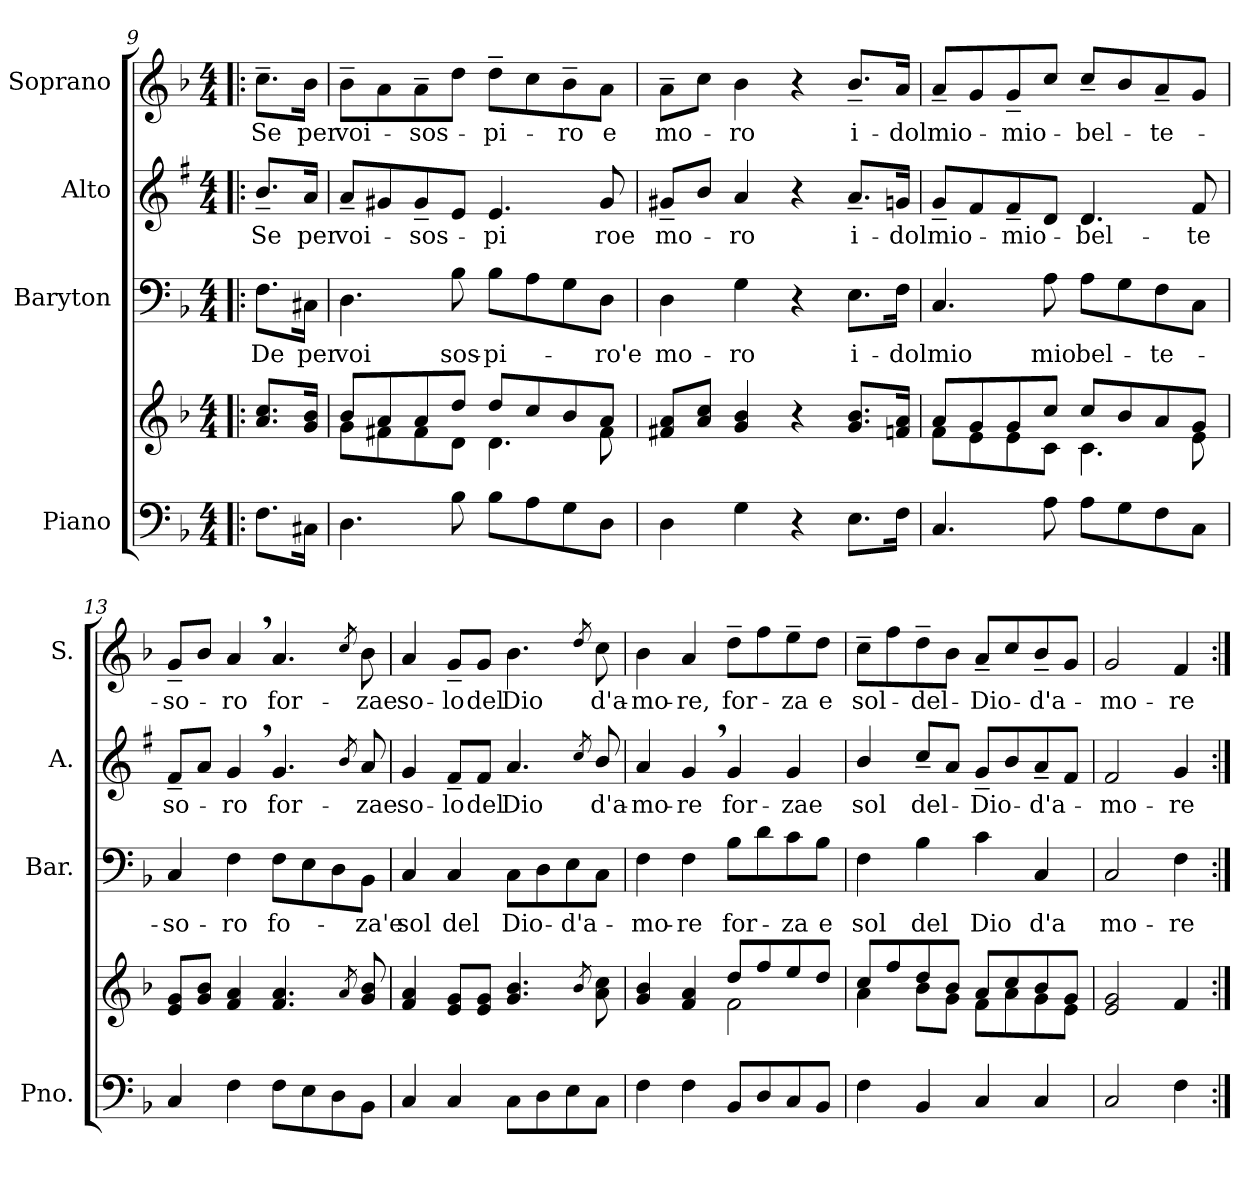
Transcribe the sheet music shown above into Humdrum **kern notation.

**kern	**kern	**kern	**text	**kern	**text	**kern	**text
*part4	*part4	*part3	*part3	*part2	*part2	*part1	*part1
*staff5	*staff4	*staff3	*staff3	*staff2	*staff2	*staff1	*staff1
*I"Piano	*	*I"Baryton	*	*I"Alto	*	*I"Soprano	*
*I'Pno.	*	*I'Bar.	*	*I'A.	*	*I'S.	*
!!LO:PB:g=z
*clefF4	*clefG2	*clefF4	*	*clefG2	*	*clefG2	*
*	*	*	*	*ITrd1c2	*	*	*
*k[b-]	*k[b-]	*k[b-]	*	*k[b-]	*	*k[b-]	*
*M4/4	*M4/4	*M4/4	*	*M4/4	*	*M4/4	*
=9!|:	=9!|:	=9!|:	=9!|:	=9!|:	=9!|:	=9!|:	=9!|:
!	!	!	!LO:LY:b	!	!LO:LY:b	!	!LO:LY:b
8.F\L	8.a/ 8.cc/L	8.F\L	De	8.a~/L	Se	8.cc~\L	Se
!	!	!	!LO:LY:b	!	!LO:LY:b	!	!LO:LY:b
16C#X\Jk	16g/ 16b-/Jk	16C#X\Jk	per	16g/Jk	per	16b-\Jk	per
=10	=10	=10	=10	=10	=10	=10	=10
*	*^	*	*	*	*	*	*
!	!	!	!	!LO:LY:b	!	!LO:LY:b	!	!LO:LY:b
4.D\	8b-/L	8g\L	4.D\	voi	8g~/L	voi-	8b-~\L	voi-
.	8a/	8f#X\	.	.	8f#X/	.	8a\	.
!	!	!	!	!	!	!LO:LY:b	!	!LO:LY:b
.	8a/	8f#\	.	.	8f#~/	-sos-	8a~\	-sos-
!	!	!	!	!LO:LY:b	!	!	!	!
8B-\	8dd/J	8d\J	8B-\	sos-	8d/J	.	8dd\J	.
!	!	!	!	!LO:LY:b	!	!LO:LY:b	!	!LO:LY:b
8B-\L	8dd/L	4.d\	8B-\L	-pi-	4.d/	-pi	8dd~\L	-pi-
8A\	8cc/	.	8A\	.	.	.	8cc\	.
!	!	!	!	!	!	!	!	!LO:LY:b
8G\	8b-/	.	8G\	.	.	.	8b-~\	-ro
!	!	!	!	!LO:LY:b	!	!LO:LY:b	!	!LO:LY:b
8D\J	8a/J	8f#\	8D\J	-ro'e	8f#/	roe	8a\J	e
=11	=11	=11	=11	=11	=11	=11	=11	=11
!	!	!	!	!LO:LY:b	!	!LO:LY:b	!	!LO:LY:b
*	*v	*v	*	*	*	*	*	*
4D\	8f#X/ 8a/L	4D\	mo-	8f#X~/L	mo-	8a~\L	mo-
.	8a/ 8cc/J	.	.	8a/J	.	8cc\J	.
!	!	!	!LO:LY:b	!	!LO:LY:b	!	!LO:LY:b
4G\	4g/ 4b-/	4G\	-ro	4g/	-ro	4b-\	-ro
4r	4r	4r	.	4r	.	4r	.
!	!	!	!LO:LY:b	!	!LO:LY:b	!	!LO:LY:b
8.E\L	8.g/ 8.b-/L	8.E\L	i-	8.g~/L	i-	8.b-~/L	i-
!	!	!	!LO:LY:b	!	!LO:LY:b	!	!LO:LY:b
16F\Jk	16fn/ 16a/Jk	16F\Jk	-dol	16fn/Jk	-dol	16a/Jk	-dol
=12	=12	=12	=12	=12	=12	=12	=12
*	*^	*	*	*	*	*	*
!	!	!	!	!LO:LY:b	!	!LO:LY:b	!	!LO:LY:b
4.C/	8a/L	8f\L	4.C/	mio	8f~/L	mio-	8a~/L	mio-
.	8g/	8e\	.	.	8e/	.	8g/	.
!	!	!	!	!	!	!LO:LY:b	!	!LO:LY:b
.	8g/	8e\	.	.	8e~/	-mio-	8g~/	-mio-
!	!	!	!	!LO:LY:b	!	!	!	!
8A\	8cc/J	8c\J	8A\	mio	8c/J	.	8cc/J	.
!	!	!	!	!LO:LY:b	!	!LO:LY:b	!	!LO:LY:b
8A\L	8cc/L	4.c\	8A\L	bel-	4.c/	-bel-	8cc~/L	-bel-
8G\	8b-/	.	8G\	.	.	.	8b-/	.
!	!	!	!	!LO:LY:b	!	!	!	!LO:LY:b
8F\	8a/	.	8F\	-te-	.	.	8a~/	-te-
!	!	!	!	!	!	!LO:LY:b	!	!
8C\J	8g/J	8e\	8C\J	.	8e/	-te	8g/J	.
=13	=13	=13	=13	=13	=13	=13	=13	=13
!	!	!	!	!LO:LY:b	!	!LO:LY:b	!	!LO:LY:b
*	*v	*v	*	*	*	*	*	*
4C/	8e/ 8g/L	4C/	-so-	8e~/L	-so-	8g~/L	-so-
.	8g/ 8b-/J	.	.	8g/J	.	8b-/J	.
!	!	!	!LO:LY:b	!	!LO:LY:b	!	!LO:LY:b
4F\	4f/ 4a/	4F\	-ro	4f,/	-ro	4a,/	-ro
!	!	!	!LO:LY:b	!	!LO:LY:b	!	!LO:LY:b
8F\L	4.f/ 4.a/	8F\L	fo-	4.f/	for-	4.a/	for-
8E\	.	8E\	.	.	.	.	.
8D\	.	8D\	.	.	.	.	.
.	8qa/	.	.	8qa/	.	8qcc/	.
!	!	!	!LO:LY:b	!	!LO:LY:b	!	!LO:LY:b
8BB-\J	8g/ 8b-/	8BB-\J	-za'e	8g/	-zae	8b-\	-zae
!!LO:LB:g=z
=14	=14	=14	=14	=14	=14	=14	=14
!	!	!	!LO:LY:b	!	!LO:LY:b	!	!LO:LY:b
4C/	4f/ 4a/	4C/	sol	4f/	so-	4a/	so-
!	!	!	!LO:LY:b	!	!LO:LY:b	!	!LO:LY:b
4C/	8e/ 8g/L	4C/	del	8e~/L	-lo	8g~/L	-lo
!	!	!	!	!	!LO:LY:b	!	!LO:LY:b
.	8e/ 8g/J	.	.	8e/J	del	8g/J	del
!	!	!	!LO:LY:b	!	!LO:LY:b	!	!LO:LY:b
8C\L	4.g/ 4.b-/	8C\L	Dio-	4.g/	Dio	4.b-\	Dio
8D\	.	8D\	.	.	.	.	.
!	!	!	!LO:LY:b	!	!	!	!
8E\	.	8E\	-d'a-	.	.	.	.
.	8qb-/	.	.	8qb-/	.	8qdd/	.
!	!	!	!	!	!LO:LY:b	!	!LO:LY:b
8C\J	8a\ 8cc\	8C\J	.	8a/	d'a-	8cc\	d'a-
=15	=15	=15	=15	=15	=15	=15	=15
*	*^	*	*	*	*	*	*
!	!	!	!	!LO:LY:b	!	!LO:LY:b	!	!LO:LY:b
4F\	4g/ 4b-/	2ryy	4F\	-mo-	4g/	mo-	4b-\	-mo-
!	!	!	!	!LO:LY:b	!	!LO:LY:b	!	!LO:LY:b
4F\	4f/ 4a/	.	4F\	-re	4f,/	-re	4a/	-re,
!	!	!	!	!LO:LY:b	!	!LO:LY:b	!	!LO:LY:b
8BB-/L	8dd/L	2f\	8B-\L	for-	4f/	for-	8dd~\L	for-
8D/	8ff/	.	8d\	.	.	.	8ff\	.
!	!	!	!	!LO:LY:b	!	!LO:LY:b	!	!LO:LY:b
8C/	8ee/	.	8c\	-za	4f/	-zae	8ee~\	-za
!	!	!	!	!LO:LY:b	!	!	!	!LO:LY:b
8BB-/J	8dd/J	.	8B-\J	e	.	.	8dd\J	e
=16	=16	=16	=16	=16	=16	=16	=16	=16
!	!	!	!	!LO:LY:b	!	!LO:LY:b	!	!LO:LY:b
4F\	8cc/L	4a\	4F\	sol	4a/	sol	8cc~\L	sol-
.	8ff/	.	.	.	.	.	8ff\	.
!	!	!	!	!LO:LY:b	!	!LO:LY:b	!	!LO:LY:b
4BB-/	8dd/	8b-\L	4B-\	del	8b-~/L	del-	8dd~\	-del-
.	8b-/J	8g\J	.	.	8g/J	.	8b-\J	.
!	!	!	!	!LO:LY:b	!	!LO:LY:b	!	!LO:LY:b
4C/	8a/L	8f\L	4c\	Dio	8f~/L	-Dio-	8a~/L	-Dio-
.	8cc/	8a\	.	.	8a/	.	8cc/	.
!	!	!	!	!LO:LY:b	!	!LO:LY:b	!	!LO:LY:b
4C/	8b-/	8g\	4C/	d'a	8g~/	-d'a-	8b-~/	-d'a-
.	8g/J	8e\J	.	.	8e/J	.	8g/J	.
=17	=17	=17	=17	=17	=17	=17	=17	=17
!	!	!	!	!LO:LY:b	!	!LO:LY:b	!	!LO:LY:b
*	*v	*v	*	*	*	*	*	*
2C/	2e/ 2g/	2C/	mo-	2e/	-mo-	2g/	-mo-
!	!	!	!LO:LY:b	!	!LO:LY:b	!	!LO:LY:b
4F\	4f/	4F\	-re	4f/	-re	4f/	-re
=:|!	=:|!	=:|!	=:|!	=:|!	=:|!	=:|!	=:|!
*-	*-	*-	*-	*-	*-	*-	*-
